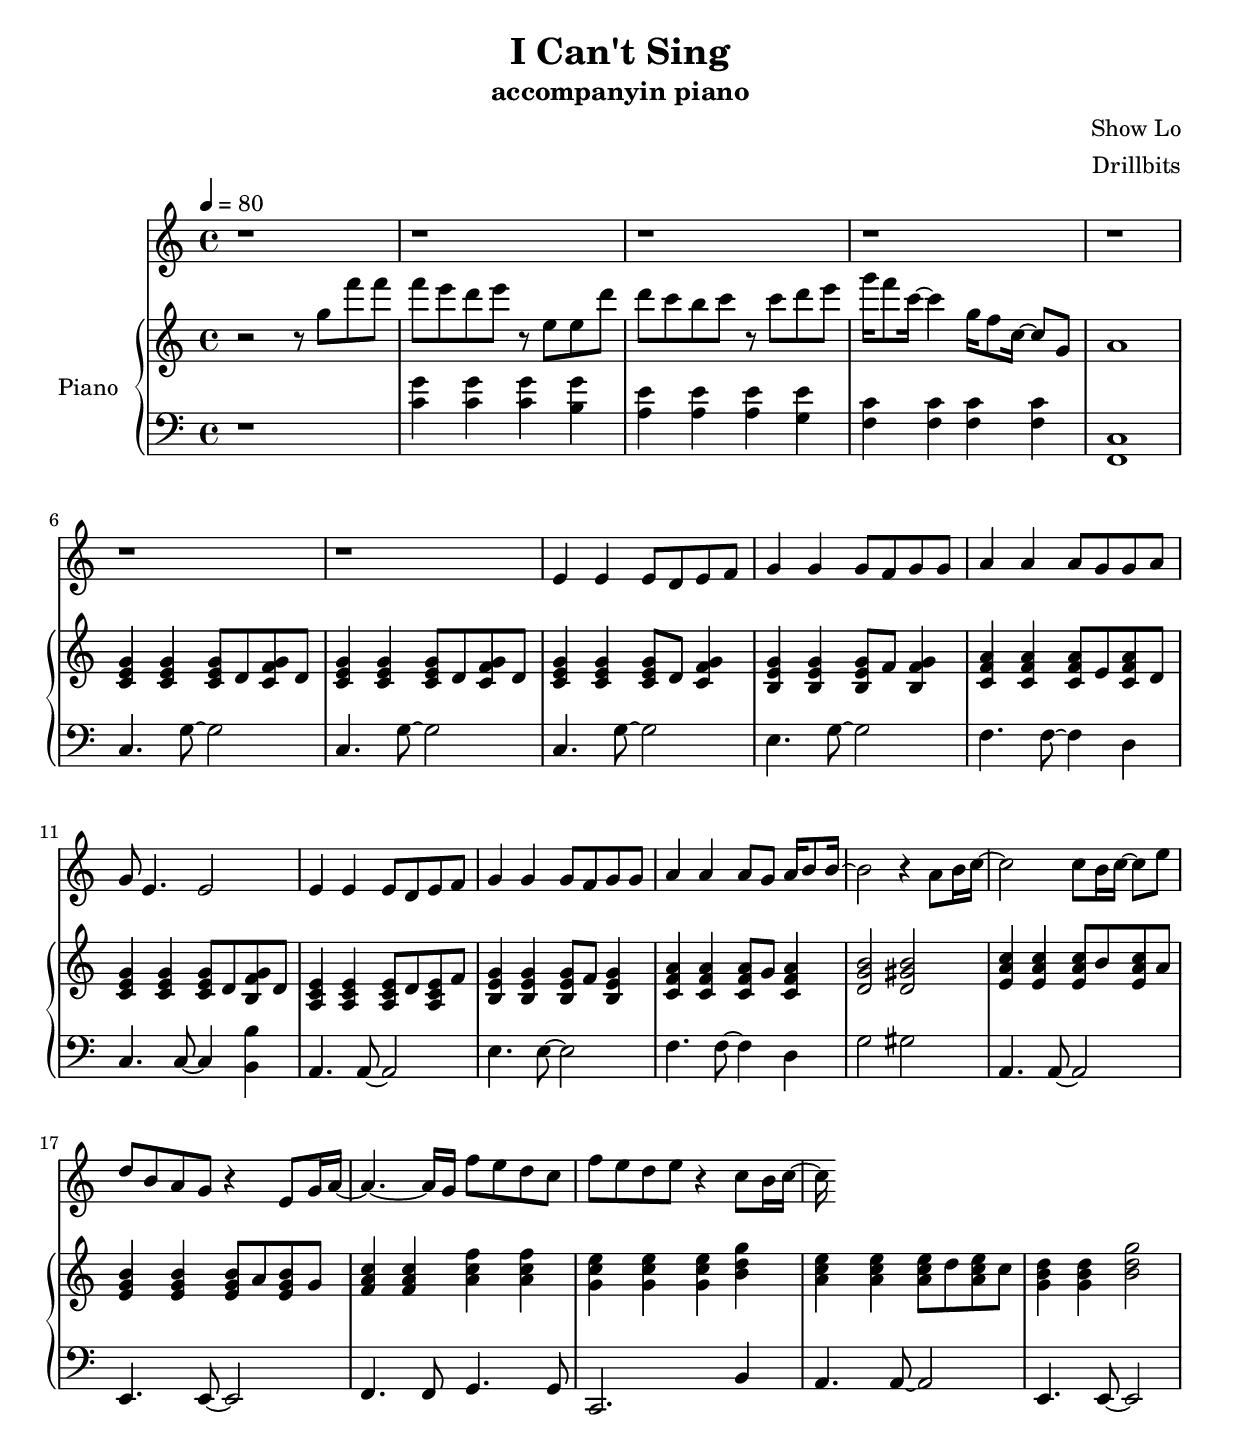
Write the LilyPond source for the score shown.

#(set-default-paper-size "a4")

\paper {
  two-sided = ##f
  inner-margin = 0.5\in
  outer-margin = 0.5\in
  %binding-offset = 0.25\in
}

\header{
  title = "I Can't Sing"
  subtitle = "accompanyin piano"
  composer = "Show Lo"
  arranger = "Drillbits"
}


melody = \relative c' {
\key c \major
r1
r1
r1
r1
r1
r1
r1
e4 e e8 d e f
g4 g g8 f g g
a4 a a8 g g a
g8 e4. e2
e4 e e8 d e f
g4 g g8 f g g
a4 a a8 g a16 b8 b16~
b2 r4 a8 b16 c16~
c2 c8 b16 c16~c8 e8
d8 b a g r4 e8 g16 a16~
a4.~a16 g16 f'8 e d c
f e d e r4 c8 b16 c16~
c

}

text = \lyricmode {

}

upper = \relative c'' {
  \time 4/4
\key c \major
\tempo 4 = 80
r2 r8 g'8 f' f
f e d e r8 e, e d'
d c b c r8 c d e
g16 f8  c16~c4 g16 f8 c16~ c8 g8
a1

<c, e g>4 <c e g>4 <c e g>8 d <c f g> d
<c e g>4 <c e g>4 <c e g>8 d <c f g> d
<c e g>4 <c e g>4 <c e g>8 d <c f g>4
<b e g>4 <b e g>4 <b e g>8 f' <b, f' g>4
<c f a>4 <c f a>4 <c f a>8 e <c f a>8 d
<c e g>4 <c e g>4 <c e g>8 d <b f' g> d
<a c e>4 <a c e>4 <a c e>8 d <a c e>8 f'
<b, e g>4 <b e g>4 <b e g>8 f' <b, e g>4
<c f a>4 <c f a>4 <c f a>8 g' <c, f a>4
<d g b>2 <d gis b>2
<e a c>4 <e a c>4 <e a c>8 b' <e, a c>8 a
<e g b>4 <e g b>4 <e g b>8 a <e g b>8 g
<f a c>4 <f a c>4 <a c f>4 <a c f>4
<g c e>4 <g c e>4 <g c e>4 <b d g>4
<a c e>4 <a c e>4 <a c e>8 d <a c e>8 c
<g b d>4 <g b d>4 <b d g>2

}

lower = \relative c {
  \clef bass
\key c \major
r1
<c' g'>4 <c  g'>4 <c  g'>4 <b  g'>4
<a e'>4 <a e'>4 <a e'>4 <g e'>4
<f c'>4 <f c'>4 <f c'>4 <f c'>4
<f, c'>1

c'4. g'8~g2
c,4. g'8~g2
c,4. g'8~g2
e4. g8~g2
f4. f8~f4 d4
c4. c8~c4 <b b'>4
a4. a8~a2
e'4. e8~e2
f4. f8~f4 d
g2 gis
a,4. a8~a2
e4. e8~e2
f4. f8 g4. g8
c,2. b'4
a4. a8~a2
e4. e8~e2

}

violin = \relative c{
}

\score {
  <<
    \new Voice = "mel" { \melody}
    \new Lyrics \lyricsto mel \text
    \new PianoStaff \with { instrumentName = #"Piano" } <<
      \new Staff = "upper" \upper
      \new Staff = "lower" \lower
    >>
  >>  
  \layout { }
  \midi { }
 }

